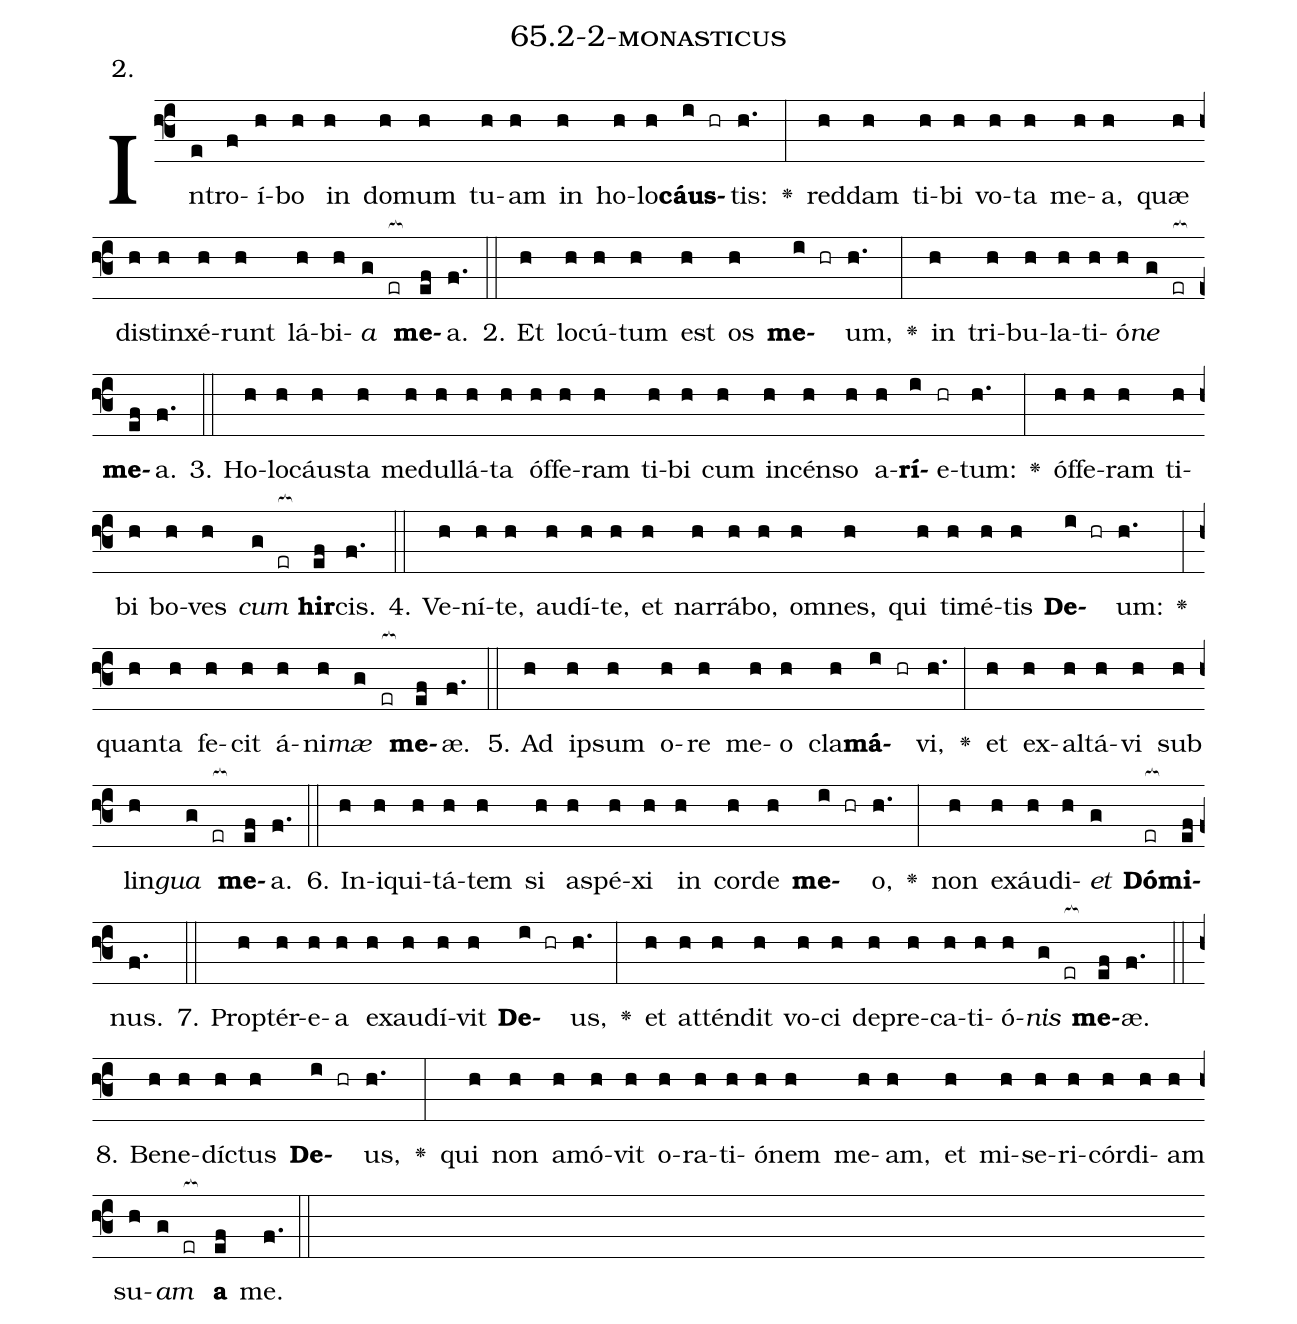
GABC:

name: 65.2-2-monasticus;
annotation: 2.;
%%
(f3)In(e)tro(f)í(h)bo(h) in(h) do(h)mum(h) tu(h)am(h) in(h) ho(h)lo(h)<b>cáus</b>(i hr)tis:(h.) <v>\greheightstar</v>(:) red(h)dam(h) ti(h)bi(h) vo(h)ta(h) me(h)a,(h) quæ(h) di(h)stin(h)xé(h)runt(h) lá(h)bi(h)<i>a</i>(g er[ocb:1{]) <b>me</b>(ef[ocb:0}])a.(f.) (::)
2. Et(h) lo(h)cú(h)tum(h) est(h) os(h) <b>me</b>(i hr)um,(h.) <v>\greheightstar</v>(:) in(h) tri(h)bu(h)la(h)ti(h)ó(h)<i>ne</i>(g er[ocb:1{]) <b>me</b>(ef[ocb:0}])a.(f.) (::)
3. Ho(h)lo(h)cáus(h)ta(h) me(h)dul(h)lá(h)ta(h) óf(h)fe(h)ram(h) ti(h)bi(h) cum(h) in(h)cén(h)so(h) a(h)<b>rí</b>(i)e(hr)tum:(h.) <v>\greheightstar</v>(:) óf(h)fe(h)ram(h) ti(h)bi(h) bo(h)ves(h) <i>cum</i>(g er[ocb:1{]) <b>hir</b>(ef[ocb:0}])cis.(f.) (::)
4. Ve(h)ní(h)te,(h) au(h)dí(h)te,(h) et(h) nar(h)rá(h)bo,(h) om(h)nes,(h) qui(h) ti(h)mé(h)tis(h) <b>De</b>(i hr)um:(h.) <v>\greheightstar</v>(:) quan(h)ta(h) fe(h)cit(h) á(h)ni(h)<i>mæ</i>(g er[ocb:1{]) <b>me</b>(ef[ocb:0}])æ.(f.) (::)
5. Ad(h) ip(h)sum(h) o(h)re(h) me(h)o(h) cla(h)<b>má</b>(i hr)vi,(h.) <v>\greheightstar</v>(:) et(h) ex(h)al(h)tá(h)vi(h) sub(h) lin(h)<i>gua</i>(g er[ocb:1{]) <b>me</b>(ef[ocb:0}])a.(f.) (::)
6. In(h)i(h)qui(h)tá(h)tem(h) si(h) a(h)spé(h)xi(h) in(h) cor(h)de(h) <b>me</b>(i hr)o,(h.) <v>\greheightstar</v>(:) non(h) ex(h)áu(h)di(h)<i>et</i>(g) <b>Dó</b>(er[ocb:1{])<b>mi</b>(ef[ocb:0}])nus.(f.) (::)
7. Prop(h)tér(h)e(h)a(h) ex(h)au(h)dí(h)vit(h) <b>De</b>(i hr)us,(h.) <v>\greheightstar</v>(:) et(h) at(h)tén(h)dit(h) vo(h)ci(h) de(h)pre(h)ca(h)ti(h)ó(h)<i>nis</i>(g er[ocb:1{]) <b>me</b>(ef[ocb:0}])æ.(f.) (::)
8. Be(h)ne(h)díc(h)tus(h) <b>De</b>(i hr)us,(h.) <v>\greheightstar</v>(:) qui(h) non(h) a(h)mó(h)vit(h) o(h)ra(h)ti(h)ó(h)nem(h) me(h)am,(h) et(h) mi(h)se(h)ri(h)cór(h)di(h)am(h) su(h)<i>am</i>(g er[ocb:1{]) <b>a</b>(ef[ocb:0}]) me.(f.) (::)
